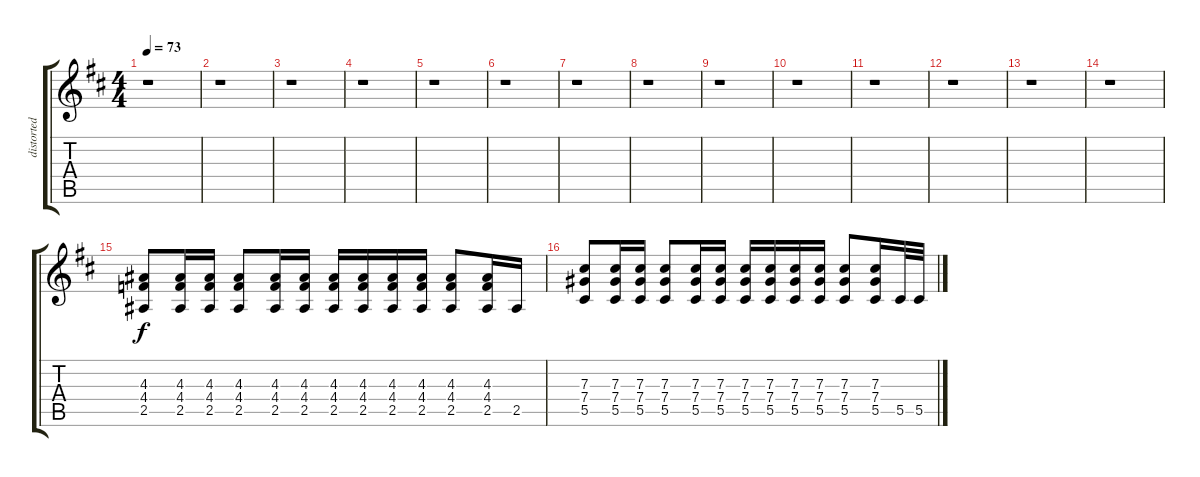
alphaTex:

\track ("distorted rthm gtr" "distorted ") {instrument distortionguitar}
\staff {score tabs}
\tuning (Eb4 Bb3 Gb3 Db3 Ab2 Eb2) {hide}
\ts (4 4)
\tempo 73
\clef g2
\ks d
r.1{dy f instrument distortionguitar} |
r.1 |
r.1 |
r.1 |
r.1 |
r.1 |
r.1 |
r.1 |
r.1 |
r.1 |
r.1 |
r.1 |
r.1 |
r.1 |
(4.3 4.4 2.5).8 (4.3 4.4 2.5).16 (4.3 4.4 2.5).16 (4.3 4.4 2.5).8 (4.3 4.4 2.5).16 (4.3 4.4 2.5).16 (4.3 4.4 2.5).16 (4.3 4.4 2.5).16 (4.3 4.4 2.5).16 (4.3 4.4 2.5).16 (4.3 4.4 2.5).8 (4.3 4.4 2.5).16 2.5.16 |
(7.3 7.4 5.5).8 (7.3 7.4 5.5).16 (7.3 7.4 5.5).16 (7.3 7.4 5.5).8 (7.3 7.4 5.5).16 (7.3 7.4 5.5).16 (7.3 7.4 5.5).16 (7.3 7.4 5.5).16 (7.3 7.4 5.5).16 (7.3 7.4 5.5).16 (7.3 7.4 5.5).8 (7.3 7.4 5.5).16 5.5.32 5.5.32
